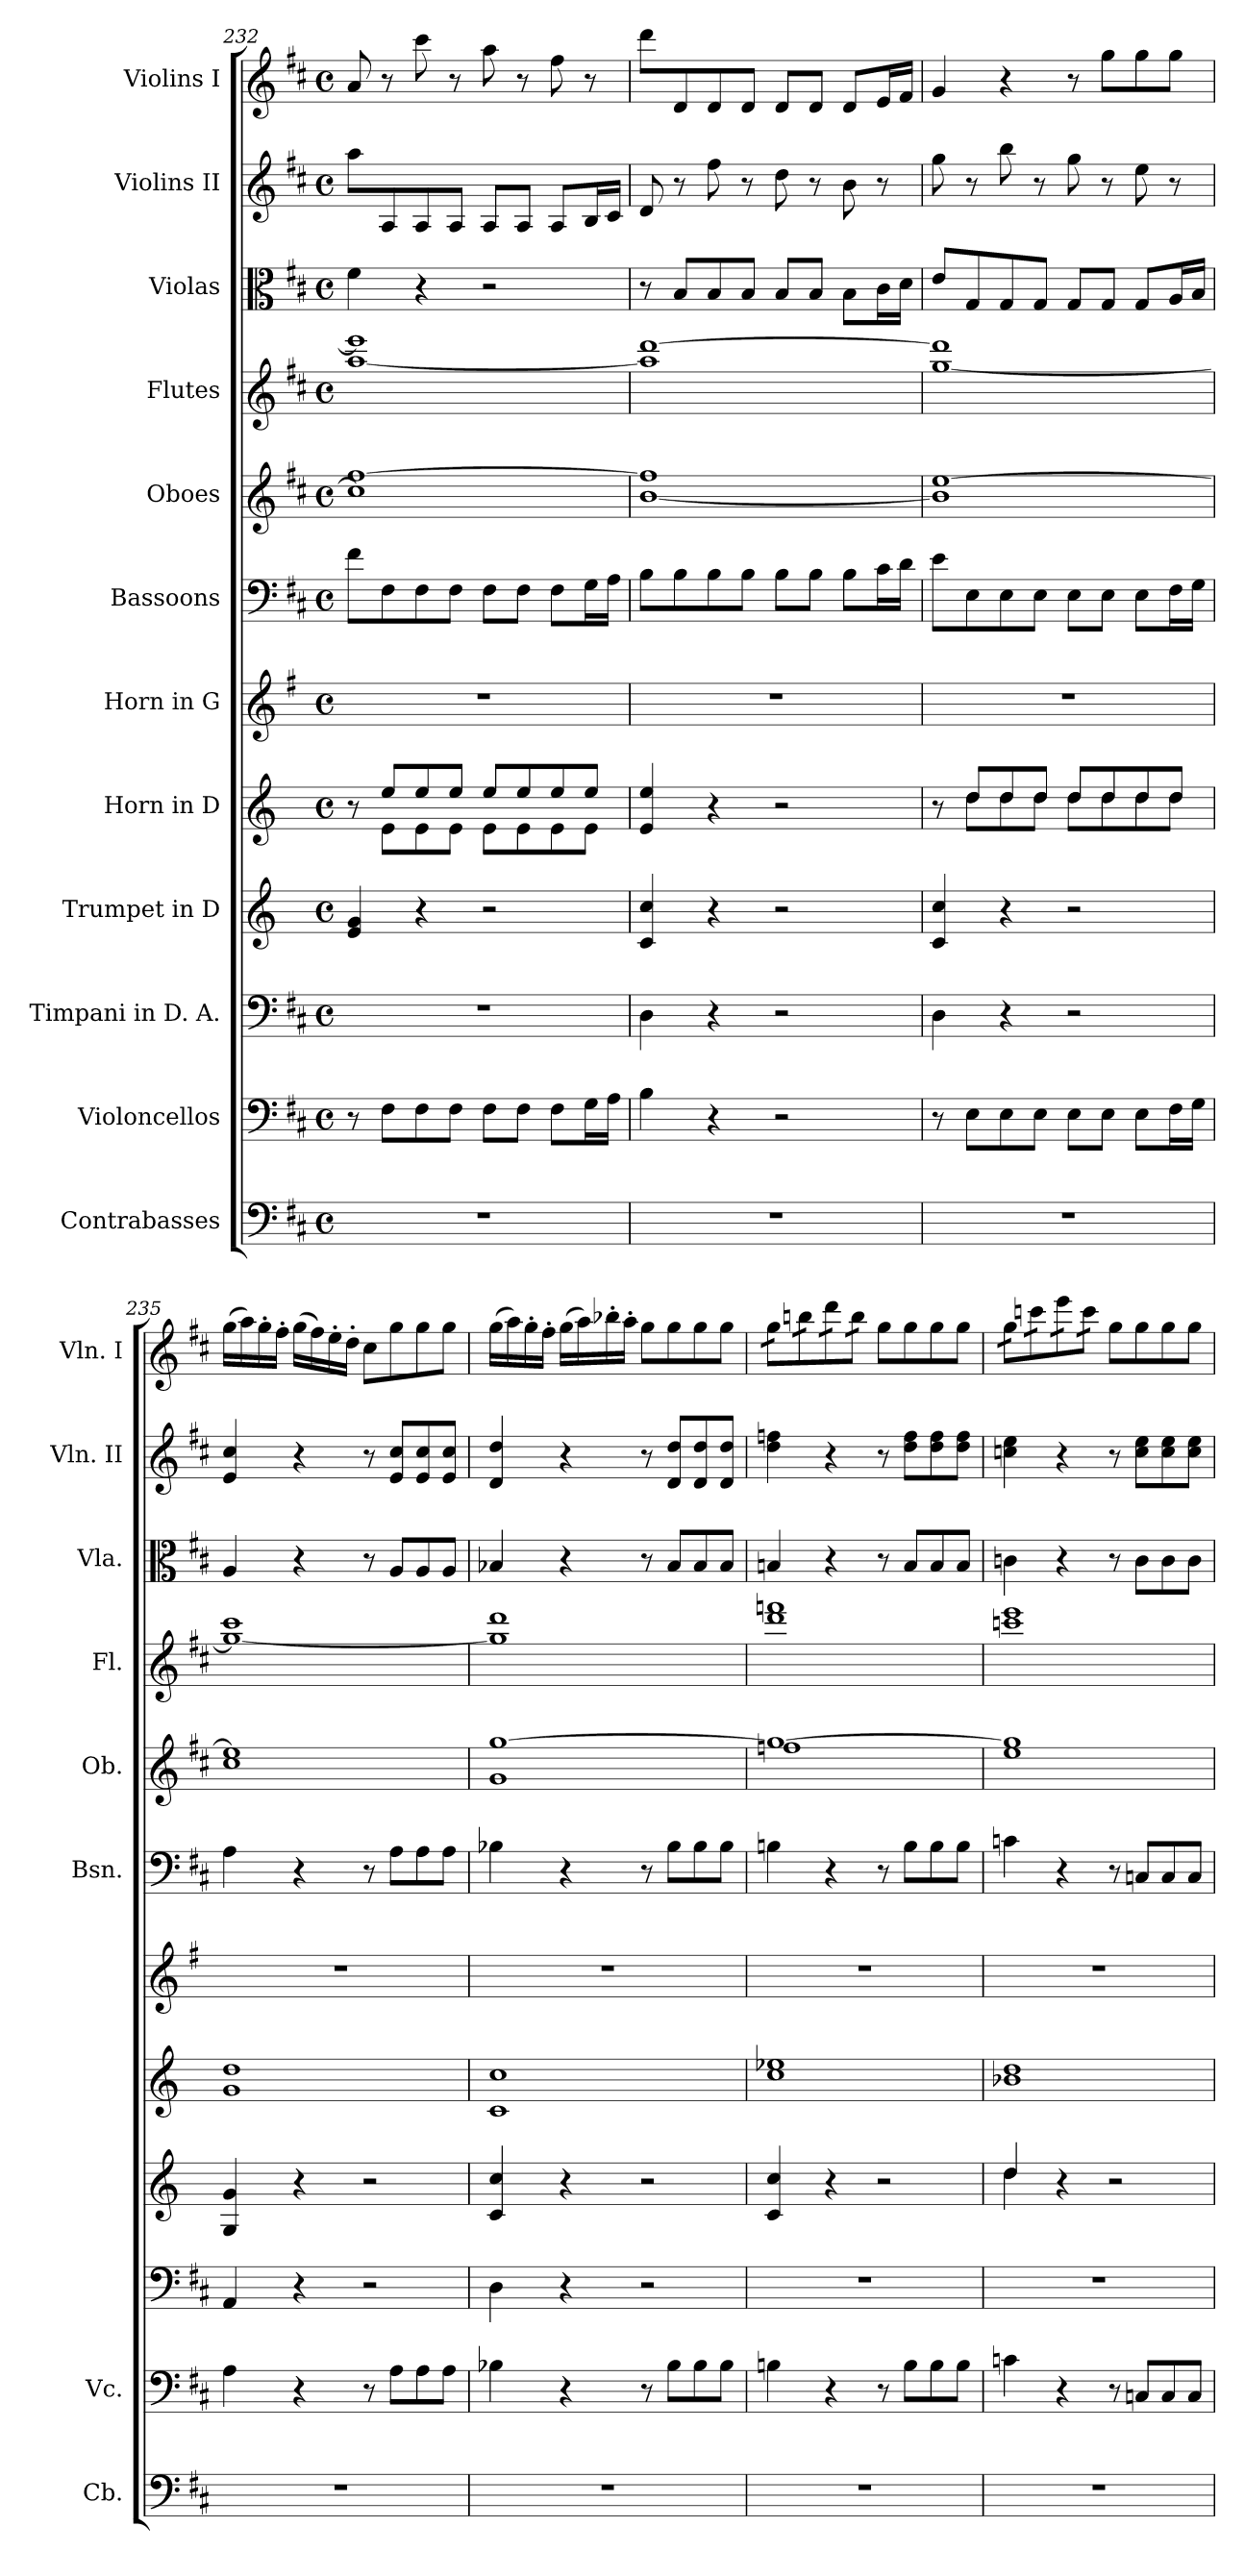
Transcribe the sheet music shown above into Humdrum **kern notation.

**kern	**kern	**kern	**kern	**kern	**kern	**kern	**kern	**kern	**kern	**kern	**kern
*part12	*part11	*part10	*part9	*part8	*part7	*part6	*part5	*part4	*part3	*part2	*part1
*staff12	*staff11	*staff10	*staff9	*staff8	*staff7	*staff6	*staff5	*staff4	*staff3	*staff2	*staff1
*I"Contrabasses	*I"Violoncellos	*I"Timpani in D. A.	*I"Trumpet in D	*I"Horn in D	*I"Horn in G	*I"Bassoons	*I"Oboes	*I"Flutes	*I"Violas	*I"Violins II	*I"Violins I
*I'Cb.	*I'Vc.	*	*	*	*	*I'Bsn.	*I'Ob.	*I'Fl.	*I'Vla.	*I'Vln. II	*I'Vln. I
*clefF4	*clefF4	*clefF4	*clefG2	*clefG2	*clefG2	*clefF4	*clefG2	*clefG2	*clefC3	*clefG2	*clefG2
*ITrd7c12	*	*	*ITrd-1c-2	*ITrd6c10	*ITrd3c5	*	*	*	*	*	*
*k[f#c#]	*k[f#c#]	*k[f#c#]	*k[f#c#]	*k[f#c#]	*k[f#c#]	*k[f#c#]	*k[f#c#]	*k[f#c#]	*k[f#c#]	*k[f#c#]	*k[f#c#]
*M4/4	*M4/4	*M4/4	*M4/4	*M4/4	*M4/4	*M4/4	*M4/4	*M4/4	*M4/4	*M4/4	*M4/4
*met(c)	*met(c)	*met(c)	*met(c)	*met(c)	*met(c)	*met(c)	*met(c)	*met(c)	*met(c)	*met(c)	*met(c)
=232	=232	=232	=232	=232	=232	=232	=232	=232	=232	=232	=232
*	*	*	*	*^	*	*	*^	*^	*	*	*
1r	8r	1r	4f#/ 4a/	8r	8ryy	1r	8f#\L	[1ff#	1cc#]	1eee]	[1aa	4f#\	8aa\L	8a/
.	8F#\L	.	.	8f#/L	8F#\L	.	8F#\	.	.	.	.	.	8A/	8r
.	8F#\	.	4r	8f#/	8F#\	.	8F#\	.	.	.	.	4r	8A/	8ccc#\
.	8F#\J	.	.	8f#/J	8F#\J	.	8F#\J	.	.	.	.	.	8A/J	8r
.	8F#\L	.	2r	8f#/L	8F#\L	.	8F#\L	.	.	.	.	2r	8A/L	8aa\
.	8F#\J	.	.	8f#/	8F#\	.	8F#\J	.	.	.	.	.	8A/J	8r
.	8F#\L	.	.	8f#/	8F#\	.	8F#\L	.	.	.	.	.	8A/L	8ff#\
.	16G\L	.	.	8f#/J	8F#\J	.	16G\L	.	.	.	.	.	16B/L	8r
.	16A\JJ	.	.	.	.	.	16A\JJ	.	.	.	.	.	16c#/JJ	.
*	*	*	*	*v	*v	*	*	*	*	*	*	*	*	*
!!LO:PB:g=z
=233	=233	=233	=233	=233	=233	=233	=233	=233	=233	=233	=233	=233	=233
1r	4B\	4D\	4d/ 4dd/	4F#/ 4f#/	1r	8B\L	1ff#]	[1b	[1ddd	1aa]	8r	8d/	8ddd\L
.	.	.	.	.	.	8B\	.	.	.	.	8B/L	8r	8d/
.	4r	4r	4r	4r	.	8B\	.	.	.	.	8B/	8ff#\	8d/
.	.	.	.	.	.	8B\J	.	.	.	.	8B/J	8r	8d/J
.	2r	2r	2r	2r	.	8B\L	.	.	.	.	8B/L	8dd\	8d/L
.	.	.	.	.	.	8B\J	.	.	.	.	8B/J	8r	8d/J
.	.	.	.	.	.	8B\L	.	.	.	.	8B\L	8b\	8d/L
.	.	.	.	.	.	16c#\L	.	.	.	.	16c#\L	8r	16e/L
.	.	.	.	.	.	16d\JJ	.	.	.	.	16d\JJ	.	16f#/JJ
=234	=234	=234	=234	=234	=234	=234	=234	=234	=234	=234	=234	=234	=234
*	*	*	*	*^	*	*	*	*	*	*	*	*	*
1r	8r	4D\	4d/ 4dd/	8r	8ryy	1r	8e\L	[1ee	1b]	1ddd]	[1gg	8e/L	8gg\	4g/
.	8E\L	.	.	8e/L	8e\L	.	8E\	.	.	.	.	8G/	8r	.
.	8E\	4r	4r	8e/	8e\	.	8E\	.	.	.	.	8G/	8bb\	4r
.	8E\J	.	.	8e/J	8e\J	.	8E\J	.	.	.	.	8G/J	8r	.
.	8E\L	2r	2r	8e/L	8e\L	.	8E\L	.	.	.	.	8G/L	8gg\	8r
.	8E\J	.	.	8e/	8e\	.	8E\J	.	.	.	.	8G/J	8r	8gg\L
.	8E\L	.	.	8e/	8e\	.	8E\L	.	.	.	.	8G/L	8ee\	8gg\
.	16F#\L	.	.	8e/J	8e\J	.	16F#\L	.	.	.	.	16A/L	8r	8gg\J
.	16G\JJ	.	.	.	.	.	16G\JJ	.	.	.	.	16B/JJ	.	.
*	*	*	*	*v	*v	*	*	*	*	*	*	*	*	*
=235	=235	=235	=235	=235	=235	=235	=235	=235	=235	=235	=235	=235	=235
1r	4A\	4AA/	4A/ 4a/	1A 1e	1r	4A\	1ee]	1cc#	1ccc#	1gg_	4A/	4e/ 4cc#/	(>16gg\LL
.	.	.	.	.	.	.	.	.	.	.	.	.	16aa\)
.	.	.	.	.	.	.	.	.	.	.	.	.	16gg'\
.	.	.	.	.	.	.	.	.	.	.	.	.	16ff#'\JJ
.	4r	4r	4r	.	.	4r	.	.	.	.	4r	4r	(>16gg\LL
.	.	.	.	.	.	.	.	.	.	.	.	.	16ff#\)
.	.	.	.	.	.	.	.	.	.	.	.	.	16ee'\
.	.	.	.	.	.	.	.	.	.	.	.	.	16dd'\JJ
.	8r	2r	2r	.	.	8r	.	.	.	.	8r	8r	8cc#\L
.	8A\L	.	.	.	.	8A\L	.	.	.	.	8A/L	8e/ 8cc#/L	8gg\
.	8A\	.	.	.	.	8A\	.	.	.	.	8A/	8e/ 8cc#/	8gg\
.	8A\J	.	.	.	.	8A\J	.	.	.	.	8A/J	8e/ 8cc#/J	8gg\J
!!LO:PB:g=z
=236	=236	=236	=236	=236	=236	=236	=236	=236	=236	=236	=236	=236	=236
1r	4B-X\	4D\	4d/ 4dd/	1D 1d	1r	4B-X\	[1gg	1g	1ddd	1gg]	4B-X/	4d/ 4dd/	(>16gg\LL
.	.	.	.	.	.	.	.	.	.	.	.	.	16aa\)
.	.	.	.	.	.	.	.	.	.	.	.	.	16gg'\
.	.	.	.	.	.	.	.	.	.	.	.	.	16ff#'\JJ
.	4r	4r	4r	.	.	4r	.	.	.	.	4r	4r	(>16gg\LL
.	.	.	.	.	.	.	.	.	.	.	.	.	16aa\)
.	.	.	.	.	.	.	.	.	.	.	.	.	16bb-X'\
.	.	.	.	.	.	.	.	.	.	.	.	.	16aa'\JJ
.	8r	2r	2r	.	.	8r	.	.	.	.	8r	8r	8gg\L
.	8B-\L	.	.	.	.	8B-\L	.	.	.	.	8B-/L	8d/ 8dd/L	8gg\
.	8B-\	.	.	.	.	8B-\	.	.	.	.	8B-/	8d/ 8dd/	8gg\
.	8B-\J	.	.	.	.	8B-\J	.	.	.	.	8B-/J	8d/ 8dd/J	8gg\J
=237	=237	=237	=237	=237	=237	=237	=237	=237	=237	=237	=237	=237	=237
*	*	*	*	*	*	*	*	*	*	*	*	*	*tremolo
1r	4Bn\	1r	4d/ 4dd/	1d 1fn	1r	4Bn\	1gg_	1ffn	1fffn	1ddd	4Bn/	4dd\ 4ffn\	16gg\LL
.	.	.	.	.	.	.	.	.	.	.	.	.	16gg\
.	.	.	.	.	.	.	.	.	.	.	.	.	16bbn\
.	.	.	.	.	.	.	.	.	.	.	.	.	16bbn\
.	4r	.	4r	.	.	4r	.	.	.	.	4r	4r	16ddd\
.	.	.	.	.	.	.	.	.	.	.	.	.	16ddd\
.	.	.	.	.	.	.	.	.	.	.	.	.	16bb\
.	.	.	.	.	.	.	.	.	.	.	.	.	16bb\JJ
*	*	*	*	*	*	*	*	*	*	*	*	*	*Xtremolo
.	8r	.	2r	.	.	8r	.	.	.	.	8r	8r	8gg\L
.	8B\L	.	.	.	.	8B\L	.	.	.	.	8B/L	8dd\ 8ff\L	8gg\
.	8B\	.	.	.	.	8B\	.	.	.	.	8B/	8dd\ 8ff\	8gg\
.	8B\J	.	.	.	.	8B\J	.	.	.	.	8B/J	8dd\ 8ff\J	8gg\J
=238	=238	=238	=238	=238	=238	=238	=238	=238	=238	=238	=238	=238	=238
*	*	*	*^	*	*	*	*	*	*	*	*	*	*
*	*	*	*	*	*	*	*	*	*	*	*	*	*	*tremolo
1r	4cn\	1r	4ee/	4ee\	1cn 1e	1r	4cn\	1gg]	1ee	1eee	1cccn	4cn\	4ccn\ 4ee\	16gg\LL
.	.	.	.	.	.	.	.	.	.	.	.	.	.	16gg\
.	.	.	.	.	.	.	.	.	.	.	.	.	.	16cccn\
.	.	.	.	.	.	.	.	.	.	.	.	.	.	16cccn\
.	4r	.	4r	2.ryy	.	.	4r	.	.	.	.	4r	4r	16eee\
.	.	.	.	.	.	.	.	.	.	.	.	.	.	16eee\
.	.	.	.	.	.	.	.	.	.	.	.	.	.	16ccc\
.	.	.	.	.	.	.	.	.	.	.	.	.	.	16ccc\JJ
*	*	*	*	*	*	*	*	*	*	*	*	*	*	*Xtremolo
.	8r	.	2r	.	.	.	8r	.	.	.	.	8r	8r	8gg\L
.	8Cn/L	.	.	.	.	.	8Cn/L	.	.	.	.	8c\L	8cc\ 8ee\L	8gg\
.	8C/	.	.	.	.	.	8C/	.	.	.	.	8c\	8cc\ 8ee\	8gg\
.	8C/J	.	.	.	.	.	8C/J	.	.	.	.	8c\J	8cc\ 8ee\J	8gg\J
*	*	*	*	*	*	*	*	*v	*v	*	*	*	*	*
*	*	*	*v	*v	*	*	*	*	*v	*v	*	*	*
=	=	=	=	=	=	=	=	=	=	=	=
*-	*-	*-	*-	*-	*-	*-	*-	*-	*-	*-	*-
